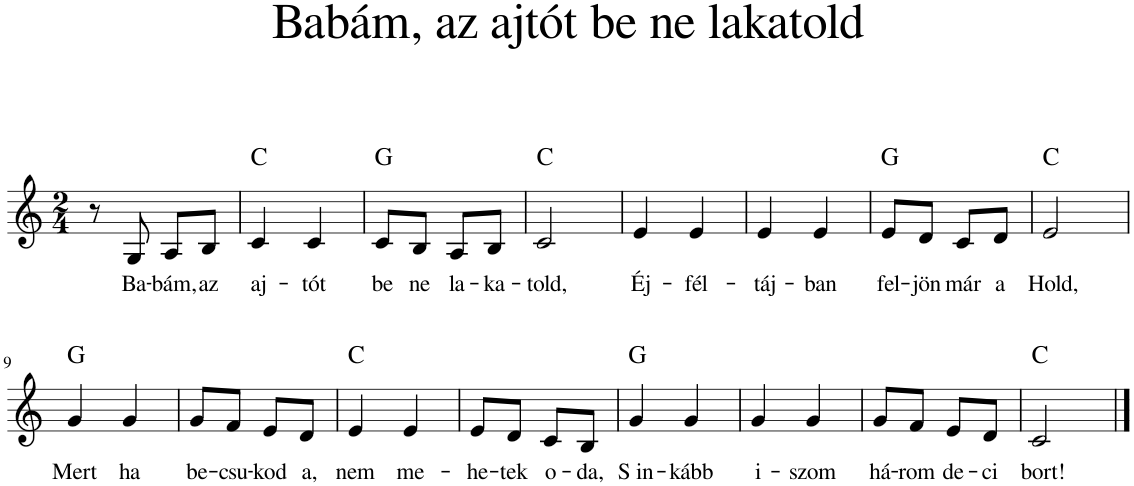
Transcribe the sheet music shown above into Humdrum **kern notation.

**kern	**text	**harte
*part1	*part1	*part1
*staff1	*staff1	*
*I"Piano	*	*
*I'Pno	*	*
*clefG2	*	*
*k[]	*	*
*M2/4	*	*
=1	=1	=1
8r	.	.
!	!LO:LY:b	!
8G/	Ba-	.
!	!LO:LY:b	!
8A/L	-bám,	.
!	!LO:LY:b	!
8B/J	az	.
=2	=2	=2
!	!LO:LY:b	!LO:H:kt=N.C.
4c/	aj-	N
!	!LO:LY:b	!
4c/	-tót	.
=3	=3	=3
!	!LO:LY:b	!LO:H:kt=N.C.
8c/L	be	N
!	!LO:LY:b	!
8B/J	ne	.
!	!LO:LY:b	!
8A/L	la-	.
!	!LO:LY:b	!
8B/J	-ka-	.
=4	=4	=4
!	!LO:LY:b	!LO:H:kt=N.C.
2c/	-told,	N
=5	=5	=5
!	!LO:LY:b	!
4e/	Éj-	.
!	!LO:LY:b	!
4e/	-fél-	.
=6	=6	=6
!	!LO:LY:b	!
4e/	-táj-	.
!	!LO:LY:b	!
4e/	-ban	.
=7	=7	=7
!	!LO:LY:b	!LO:H:kt=N.C.
8e/L	fel-	N
!	!LO:LY:b	!
8d/J	-jön	.
!	!LO:LY:b	!
8c/L	már	.
!	!LO:LY:b	!
8d/J	a	.
=8	=8	=8
!	!LO:LY:b	!LO:H:kt=N.C.
2e/	Hold,	N
!!LO:LB:g=z
=9	=9	=9
!	!LO:LY:b	!LO:H:kt=N.C.
4g/	Mert	N
!	!LO:LY:b	!
4g/	ha	.
=10	=10	=10
!	!LO:LY:b	!
8g/L	be-	.
!	!LO:LY:b	!
8f/J	-csu-	.
!	!LO:LY:b	!
8e/L	-kod	.
!	!LO:LY:b	!
8d/J	a,	.
=11	=11	=11
!	!LO:LY:b	!LO:H:kt=N.C.
4e/	nem	N
!	!LO:LY:b	!
4e/	me-	.
=12	=12	=12
!	!LO:LY:b	!
8e/L	-he-	.
!	!LO:LY:b	!
8d/J	-tek	.
!	!LO:LY:b	!
8c/L	o-	.
!	!LO:LY:b	!
8B/J	-da,	.
=13	=13	=13
!	!LO:LY:b	!LO:H:kt=N.C.
4g/	S in-	N
!	!LO:LY:b	!
4g/	-kább	.
=14	=14	=14
!	!LO:LY:b	!
4g/	i-	.
!	!LO:LY:b	!
4g/	-szom	.
=15	=15	=15
!	!LO:LY:b	!
8g/L	há-	.
!	!LO:LY:b	!
8f/J	-rom	.
!	!LO:LY:b	!
8e/L	de-	.
!	!LO:LY:b	!
8d/J	-ci	.
=16	=16	=16
!	!LO:LY:b	!LO:H:kt=N.C.
2c/	bort!	N
==	==	==
*-	*-	*-
